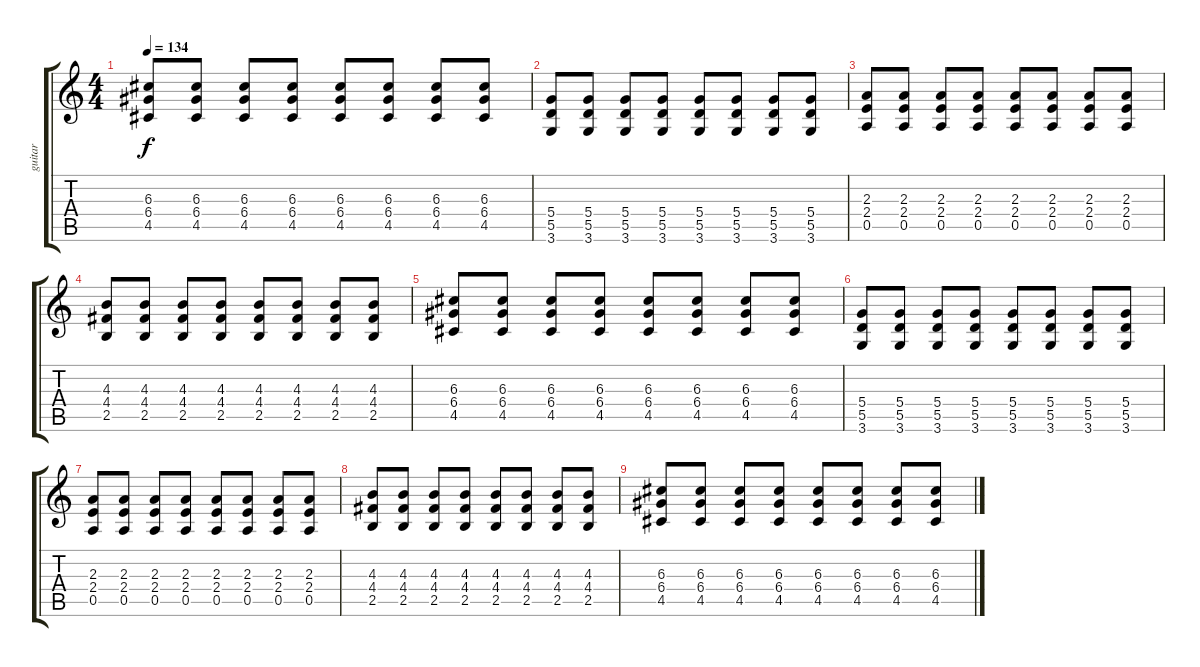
\track ("guitar" "guitar") {instrument electricguitarclean}
\staff {score tabs}
\tuning (E4 B3 G3 D3 A2 E2) {hide}
\ts (4 4)
\tempo 134
\clef g2
\ks c
(6.3 6.4 4.5).8{dy f} (6.3 6.4 4.5).8 (6.3 6.4 4.5).8 (6.3 6.4 4.5).8 (6.3 6.4 4.5).8 (6.3 6.4 4.5).8 (6.3 6.4 4.5).8 (6.3 6.4 4.5).8 |
(5.4 5.5 3.6).8 (5.4 5.5 3.6).8 (5.4 5.5 3.6).8 (5.4 5.5 3.6).8 (5.4 5.5 3.6).8 (5.4 5.5 3.6).8 (5.4 5.5 3.6).8 (5.4 5.5 3.6).8 |
(2.3 2.4 0.5).8 (2.3 2.4 0.5).8 (2.3 2.4 0.5).8 (2.3 2.4 0.5).8 (2.3 2.4 0.5).8 (2.3 2.4 0.5).8 (2.3 2.4 0.5).8 (2.3 2.4 0.5).8 |
(4.3 4.4 2.5).8 (4.3 4.4 2.5).8 (4.3 4.4 2.5).8 (4.3 4.4 2.5).8 (4.3 4.4 2.5).8 (4.3 4.4 2.5).8 (4.3 4.4 2.5).8 (4.3 4.4 2.5).8 |
(6.3 6.4 4.5).8 (6.3 6.4 4.5).8 (6.3 6.4 4.5).8 (6.3 6.4 4.5).8 (6.3 6.4 4.5).8 (6.3 6.4 4.5).8 (6.3 6.4 4.5).8 (6.3 6.4 4.5).8 |
(5.4 5.5 3.6).8 (5.4 5.5 3.6).8 (5.4 5.5 3.6).8 (5.4 5.5 3.6).8 (5.4 5.5 3.6).8 (5.4 5.5 3.6).8 (5.4 5.5 3.6).8 (5.4 5.5 3.6).8 |
(2.3 2.4 0.5).8 (2.3 2.4 0.5).8 (2.3 2.4 0.5).8 (2.3 2.4 0.5).8 (2.3 2.4 0.5).8 (2.3 2.4 0.5).8 (2.3 2.4 0.5).8 (2.3 2.4 0.5).8 |
(4.3 4.4 2.5).8 (4.3 4.4 2.5).8 (4.3 4.4 2.5).8 (4.3 4.4 2.5).8 (4.3 4.4 2.5).8 (4.3 4.4 2.5).8 (4.3 4.4 2.5).8 (4.3 4.4 2.5).8 |
(6.3 6.4 4.5).8 (6.3 6.4 4.5).8 (6.3 6.4 4.5).8 (6.3 6.4 4.5).8 (6.3 6.4 4.5).8 (6.3 6.4 4.5).8 (6.3 6.4 4.5).8 (6.3 6.4 4.5).8
